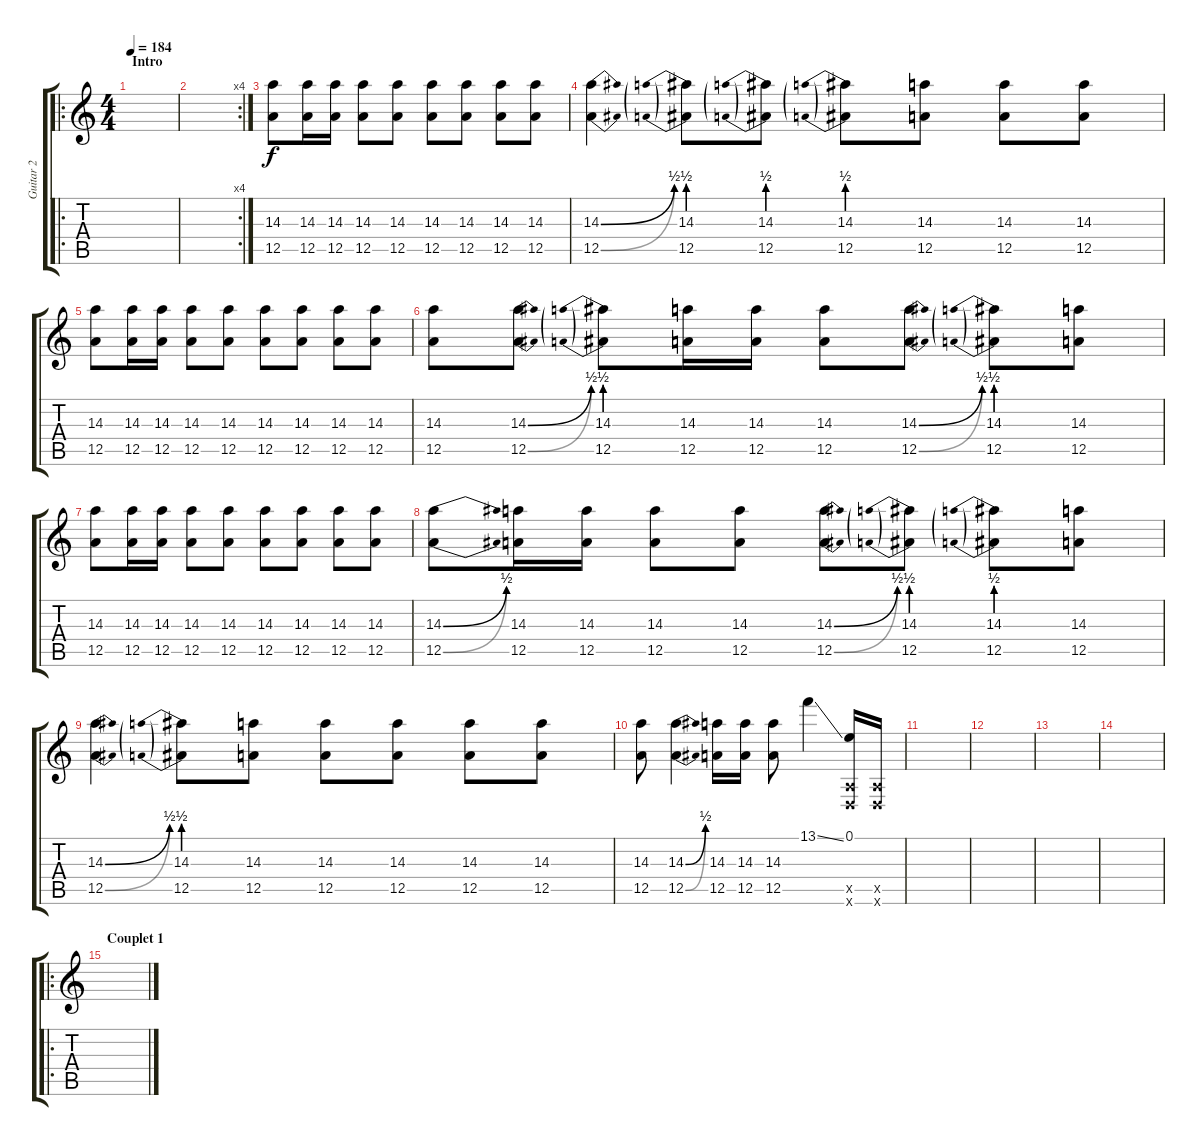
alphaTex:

\track ("Guitar 2" "Guitar 2") {instrument distortionguitar}
\staff {score tabs}
\tuning (E4 B3 G3 D3 A2 D2) {hide}
\ro
\ts (4 4)
\section ("" "Intro")
\tempo 184
\clef g2
\ks c
|
\rc 4
|
(14.3 12.5).8 (14.3 12.5).16 (14.3 12.5).16 (14.3 12.5).8 (14.3 12.5).8 (14.3 12.5).8 (14.3 12.5).8 (14.3 12.5).8 (14.3 12.5).8 |
(14.3{be (bend 0 0 60 2)} 12.5{be (bend 0 0 60 2)}).4 (14.3{be (prebend 0 2 60 2)} 12.5{be (prebend 0 2 60 2)}).8 (14.3{be (prebend 0 2 60 2)} 12.5{be (prebend 0 2 60 2)}).8 (14.3{be (prebend 0 2 60 2)} 12.5{be (prebend 0 2 60 2)}).8 (14.3 12.5).8 (14.3 12.5).8 (14.3 12.5).8 |
(14.3 12.5).8 (14.3 12.5).16 (14.3 12.5).16 (14.3 12.5).8 (14.3 12.5).8 (14.3 12.5).8 (14.3 12.5).8 (14.3 12.5).8 (14.3 12.5).8 |
(14.3 12.5).8 (14.3{be (bend 0 0 60 2)} 12.5{be (bend 0 0 60 2)}).8 (14.3{be (prebend 0 2 60 2)} 12.5{be (prebend 0 2 60 2)}).8 (14.3 12.5).16 (14.3 12.5).16 (14.3 12.5).8 (14.3{be (bend 0 0 60 2)} 12.5{be (bend 0 0 60 2)}).8 (14.3{be (prebend 0 2 60 2)} 12.5{be (prebend 0 2 60 2)}).8 (14.3 12.5).8 |
(14.3 12.5).8 (14.3 12.5).16 (14.3 12.5).16 (14.3 12.5).8 (14.3 12.5).8 (14.3 12.5).8 (14.3 12.5).8 (14.3 12.5).8 (14.3 12.5).8 |
(14.3{be (bend 0 0 60 2)} 12.5{be (bend 0 0 60 2)}).8 (14.3 12.5).16 (14.3 12.5).16 (14.3 12.5).8 (14.3 12.5).8 (14.3{be (bend 0 0 60 2)} 12.5{be (bend 0 0 60 2)}).8 (14.3{be (prebend 0 2 60 2)} 12.5{be (prebend 0 2 60 2)}).8 (14.3{be (prebend 0 2 60 2)} 12.5{be (prebend 0 2 60 2)}).8 (14.3 12.5).8 |
(14.3{be (bend 0 0 60 2)} 12.5{be (bend 0 0 60 2)}).4 (14.3{be (prebend 0 2 60 2)} 12.5{be (prebend 0 2 60 2)}).8 (14.3 12.5).8 (14.3 12.5).8 (14.3 12.5).8 (14.3 12.5).8 (14.3 12.5).8 |
(14.3 12.5).8 (14.3{be (bend 0 0 60 2)} 12.5{be (bend 0 0 60 2)}).4 (14.3 12.5).16 (14.3 12.5).16 (14.3 12.5).8 13.1{ss}.4 (0.1 0.5{x} 0.6{x}).16 (0.5{x} 0.6{x}).16 |
|
|
|
|
\ro
\section ("" "Couplet 1")
